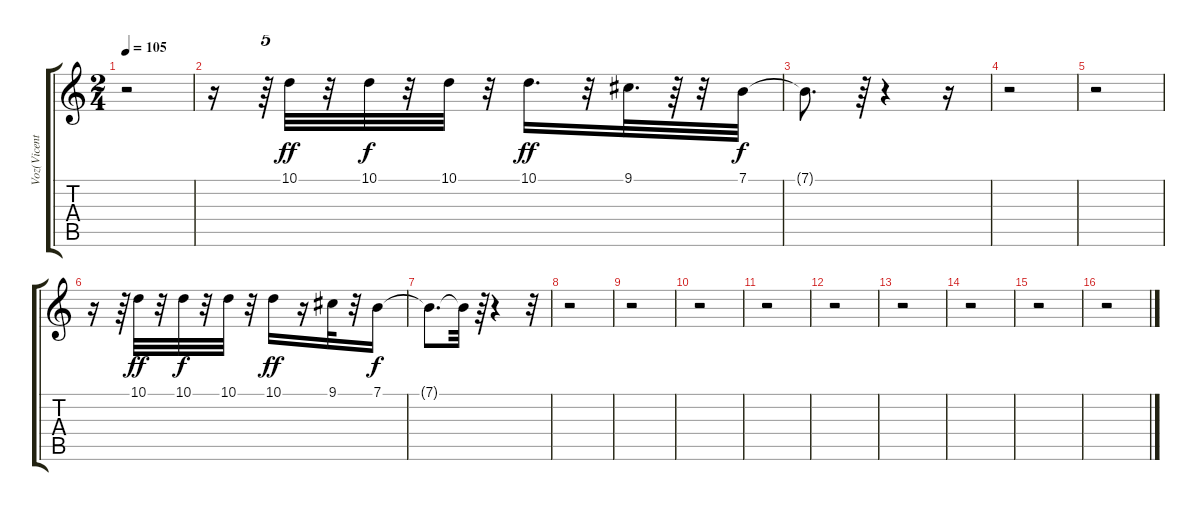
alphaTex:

\track ("Voz(Vicentico)" "Voz(Vicent") {instrument altosax}
\staff {score tabs}
\tuning (E4 B3 G3 D3 A2 E2) {hide}
\ts (2 4)
\tempo 105
\clef g2
\ks c
r.2{dy f} |
r.16 r.64{tu (5 4)} 10.1.32{dy ff} r.32 10.1.32{dy f} r.32 10.1.32 r.32 10.1.16{d dy ff} r.32 9.1.32{d} r.64 r.32 7.1.32{dy f} |
7.1{t}.8{d} r.64 r.4 r.16 |
r.2 |
r.2 |
r.16 r.64 10.1.32{dy ff} r.32 10.1.32{dy f} r.32 10.1.32 r.32 10.1.16{dy ff} r.16 9.1.32 r.32 7.1.16{dy f} |
7.1{t}.8{d} 7.1{t}.32 r.64 r.4 r.32 |
r.2 |
r.2 |
r.2 |
r.2 |
r.2 |
r.2 |
r.2 |
r.2 |
r.2
